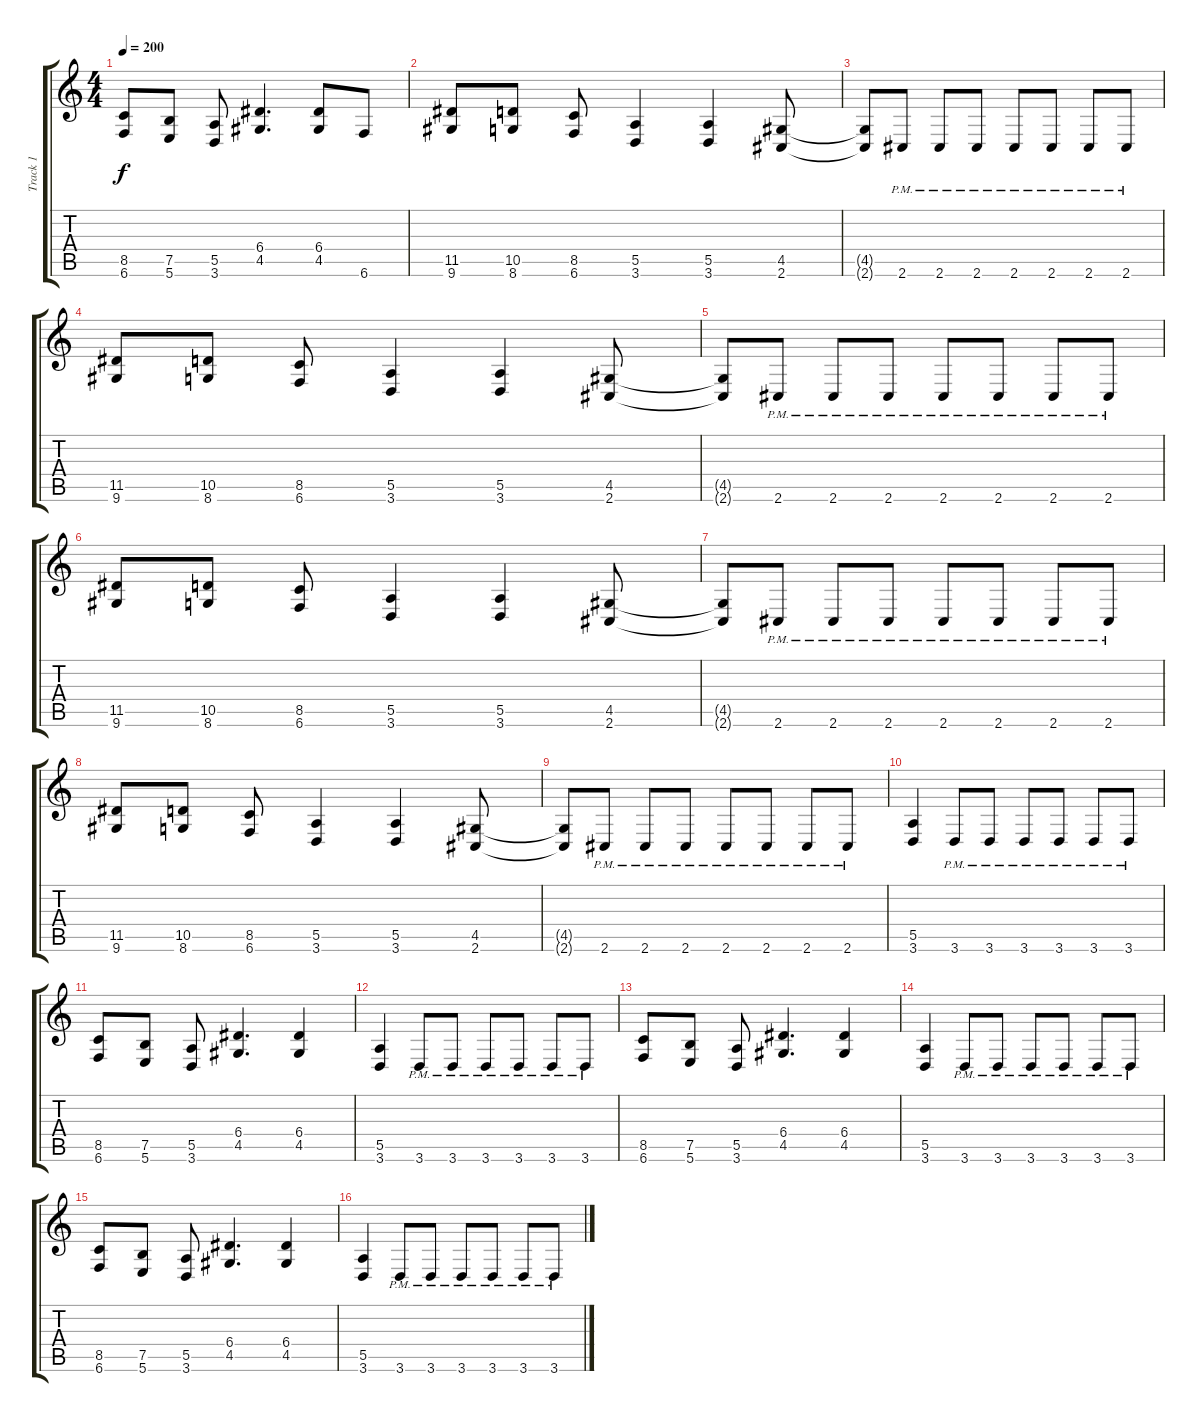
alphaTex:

\track ("Track 1" "Track 1") {instrument distortionguitar}
\staff {score tabs}
\tuning (B3 Gb3 D3 A2 E2 B1) {hide}
\ts (4 4)
\tempo 200
\clef g2
\ks c
(8.5 6.6).8{dy f} (7.5 5.6).8 (5.5 3.6).8 (6.4 4.5).4{d} (6.4 4.5).8 6.6.8 |
(11.5 9.6).8 (10.5 8.6).8 (8.5 6.6).8 (5.5 3.6).4 (5.5 3.6).4 (4.5 2.6).8 |
(4.5{t} 2.6{t}).8 2.6{pm}.8 2.6{pm}.8 2.6{pm}.8 2.6{pm}.8 2.6{pm}.8 2.6{pm}.8 2.6{pm}.8 |
(11.5 9.6).8 (10.5 8.6).8 (8.5 6.6).8 (5.5 3.6).4 (5.5 3.6).4 (4.5 2.6).8 |
(4.5{t} 2.6{t}).8 2.6{pm}.8 2.6{pm}.8 2.6{pm}.8 2.6{pm}.8 2.6{pm}.8 2.6{pm}.8 2.6{pm}.8 |
(11.5 9.6).8 (10.5 8.6).8 (8.5 6.6).8 (5.5 3.6).4 (5.5 3.6).4 (4.5 2.6).8 |
(4.5{t} 2.6{t}).8 2.6{pm}.8 2.6{pm}.8 2.6{pm}.8 2.6{pm}.8 2.6{pm}.8 2.6{pm}.8 2.6{pm}.8 |
(11.5 9.6).8 (10.5 8.6).8 (8.5 6.6).8 (5.5 3.6).4 (5.5 3.6).4 (4.5 2.6).8 |
(4.5{t} 2.6{t}).8 2.6{pm}.8 2.6{pm}.8 2.6{pm}.8 2.6{pm}.8 2.6{pm}.8 2.6{pm}.8 2.6{pm}.8 |
(5.5 3.6).4 3.6{pm}.8 3.6{pm}.8 3.6{pm}.8 3.6{pm}.8 3.6{pm}.8 3.6{pm}.8 |
(8.5 6.6).8 (7.5 5.6).8 (5.5 3.6).8 (6.4 4.5).4{d} (6.4 4.5).4 |
(5.5 3.6).4 3.6{pm}.8 3.6{pm}.8 3.6{pm}.8 3.6{pm}.8 3.6{pm}.8 3.6{pm}.8 |
(8.5 6.6).8 (7.5 5.6).8 (5.5 3.6).8 (6.4 4.5).4{d} (6.4 4.5).4 |
(5.5 3.6).4 3.6{pm}.8 3.6{pm}.8 3.6{pm}.8 3.6{pm}.8 3.6{pm}.8 3.6{pm}.8 |
(8.5 6.6).8 (7.5 5.6).8 (5.5 3.6).8 (6.4 4.5).4{d} (6.4 4.5).4 |
(5.5 3.6).4 3.6{pm}.8 3.6{pm}.8 3.6{pm}.8 3.6{pm}.8 3.6{pm}.8 3.6{pm}.8
